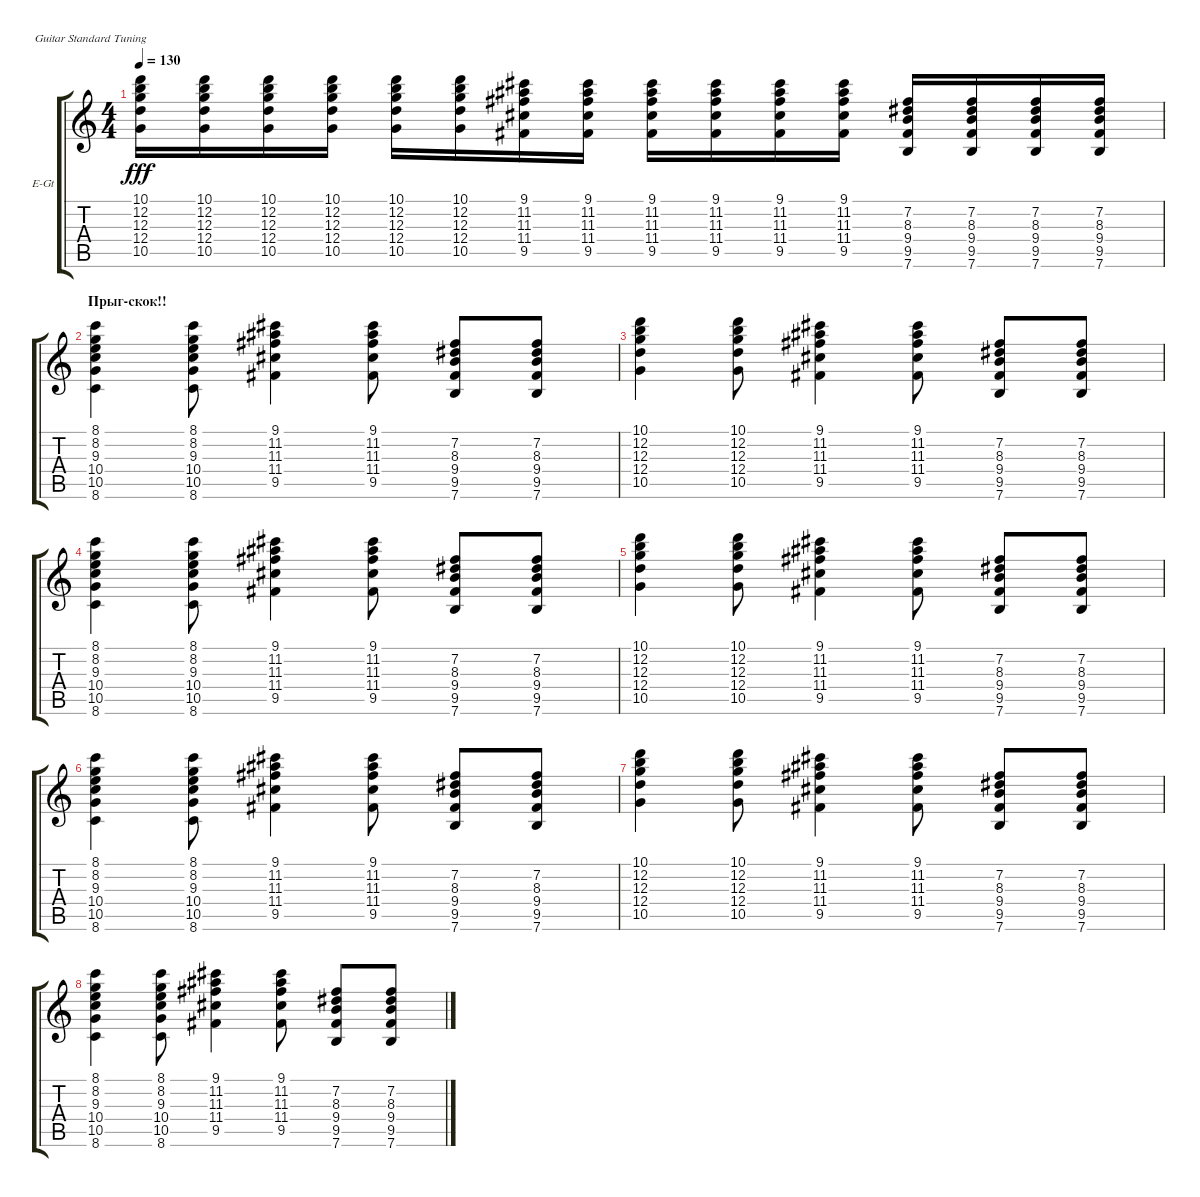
\defaultSystemsLayout 4
\bracketExtendMode groupsimilarinstruments
\firstSystemTrackNameOrientation horizontal
\otherSystemsTrackNameOrientation horizontal
\track ("Electric Guitar" "E-Gt") {instrument distortionguitar}
\staff {score tabs}
\tuning (E4 B3 G3 D3 A2 E2)
\ts (4 4)
\tempo 130
\clef g2
\ks c
(10.5 12.4 12.3 12.2 10.1).16{dy fff} (10.5 12.4 12.3 12.2 10.1).16 (10.5 12.4 12.3 12.2 10.1).16 (10.5 12.4 12.3 12.2 10.1).16 (10.5 12.4 12.3 12.2 10.1).16 (10.5 12.4 12.3 12.2 10.1).16 (9.5 11.4 11.3 11.2 9.1).16 (9.5 11.4 11.3 11.2 9.1).16 (9.5 11.4 11.3 11.2 9.1).16 (9.5 11.4 11.3 11.2 9.1).16 (9.5 11.4 11.3 11.2 9.1).16 (9.5 11.4 11.3 11.2 9.1).16 (7.6 9.5 9.4 8.3 7.2).16 (7.6 9.5 9.4 8.3 7.2).16 (7.6 9.5 9.4 8.3 7.2).16 (7.6 9.5 9.4 8.3 7.2).16 |
\section ("" "Прыг-скок!!")
(8.6 10.5 10.4 9.3 8.2 8.1).4 (8.6 10.5 10.4 9.3 8.2 8.1).8 (9.5 11.4 11.3 11.2 9.1).4 (9.5 11.4 11.3 11.2 9.1).8 (7.6 9.5 9.4 8.3 7.2).8 (7.6 9.5 9.4 8.3 7.2).8 |
(10.5 12.4 12.3 12.2 10.1).4 (10.5 12.4 12.3 12.2 10.1).8 (9.5 11.4 11.3 11.2 9.1).4 (9.5 11.4 11.3 11.2 9.1).8 (7.6 9.5 9.4 8.3 7.2).8 (7.6 9.5 9.4 8.3 7.2).8 |
(8.6 10.5 10.4 9.3 8.2 8.1).4 (8.6 10.5 10.4 9.3 8.2 8.1).8 (9.5 11.4 11.3 11.2 9.1).4 (9.5 11.4 11.3 11.2 9.1).8 (7.6 9.5 9.4 8.3 7.2).8 (7.6 9.5 9.4 8.3 7.2).8 |
(10.5 12.4 12.3 12.2 10.1).4 (10.5 12.4 12.3 12.2 10.1).8 (9.5 11.4 11.3 11.2 9.1).4 (9.5 11.4 11.3 11.2 9.1).8 (7.6 9.5 9.4 8.3 7.2).8 (7.6 9.5 9.4 8.3 7.2).8 |
(8.6 10.5 10.4 9.3 8.2 8.1).4 (8.6 10.5 10.4 9.3 8.2 8.1).8 (9.5 11.4 11.3 11.2 9.1).4 (9.5 11.4 11.3 11.2 9.1).8 (7.6 9.5 9.4 8.3 7.2).8 (7.6 9.5 9.4 8.3 7.2).8 |
(10.5 12.4 12.3 12.2 10.1).4 (10.5 12.4 12.3 12.2 10.1).8 (9.5 11.4 11.3 11.2 9.1).4 (9.5 11.4 11.3 11.2 9.1).8 (7.6 9.5 9.4 8.3 7.2).8 (7.6 9.5 9.4 8.3 7.2).8 |
(8.6 10.5 10.4 9.3 8.2 8.1).4 (8.6 10.5 10.4 9.3 8.2 8.1).8 (9.5 11.4 11.3 11.2 9.1).4 (9.5 11.4 11.3 11.2 9.1).8 (7.6 9.5 9.4 8.3 7.2).8 (7.6 9.5 9.4 8.3 7.2).8
